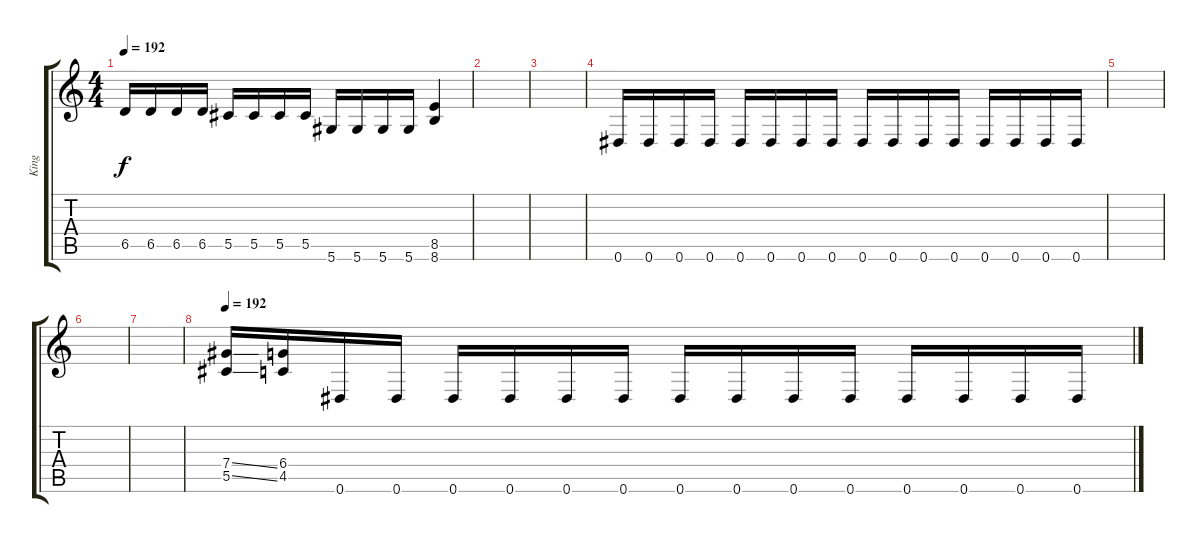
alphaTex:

\track ("King" "King") {instrument distortionguitar}
\staff {score tabs}
\tuning (Eb4 Bb3 Gb3 Db3 Ab2 Eb2) {hide}
\ts (4 4)
\tempo 192
\clef g2
\ks c
6.5.16{dy f} 6.5.16 6.5.16 6.5.16 5.5.16 5.5.16 5.5.16 5.5.16 5.6.16 5.6.16 5.6.16 5.6.16 (8.5 8.6).4 |
|
|
0.6.16 0.6.16 0.6.16 0.6.16 0.6.16 0.6.16 0.6.16 0.6.16 0.6.16 0.6.16 0.6.16 0.6.16 0.6.16 0.6.16 0.6.16 0.6.16 |
|
|
|
\tempo 192
(7.4{ss} 5.5{ss}).16 (6.4 4.5).16 0.6.16 0.6.16 0.6.16 0.6.16 0.6.16 0.6.16 0.6.16 0.6.16 0.6.16 0.6.16 0.6.16 0.6.16 0.6.16 0.6.16
